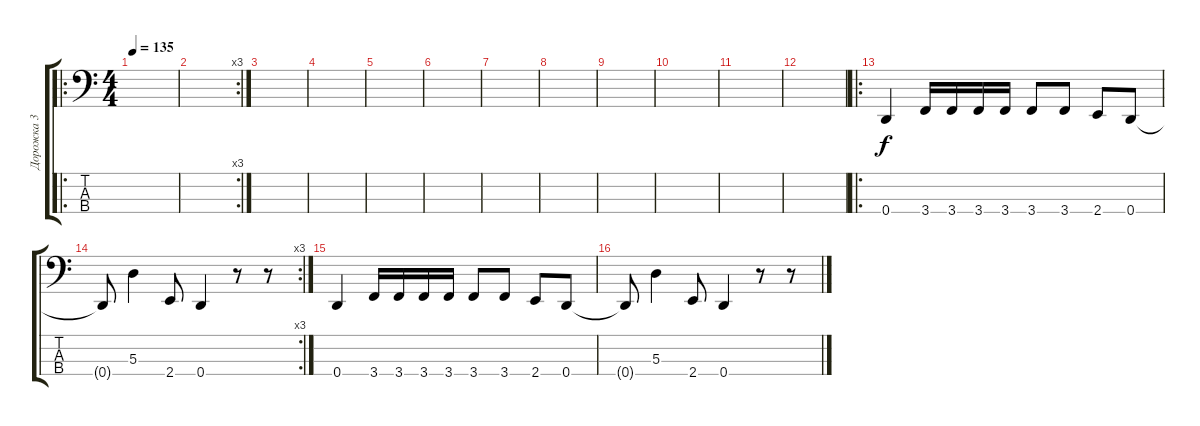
\track ("Дорожка 3" "Дорожка 3") {instrument overdrivenguitar}
\staff {score tabs}
\tuning (G2 D2 A1 D1) {hide}
\ro
\ts (4 4)
\tempo 135
\clef f4
\ks c
|
\rc 3
|
|
|
|
|
|
|
|
|
|
|
\ro
0.4.4 3.4.16 3.4.16 3.4.16 3.4.16 3.4.8 3.4.8 2.4.8 0.4.8 |
\rc 3
0.4{t}.8 5.3.4 2.4.8 0.4.4 r.8 r.8 |
0.4.4 3.4.16 3.4.16 3.4.16 3.4.16 3.4.8 3.4.8 2.4.8 0.4.8 |
0.4{t}.8 5.3.4 2.4.8 0.4.4 r.8 r.8
